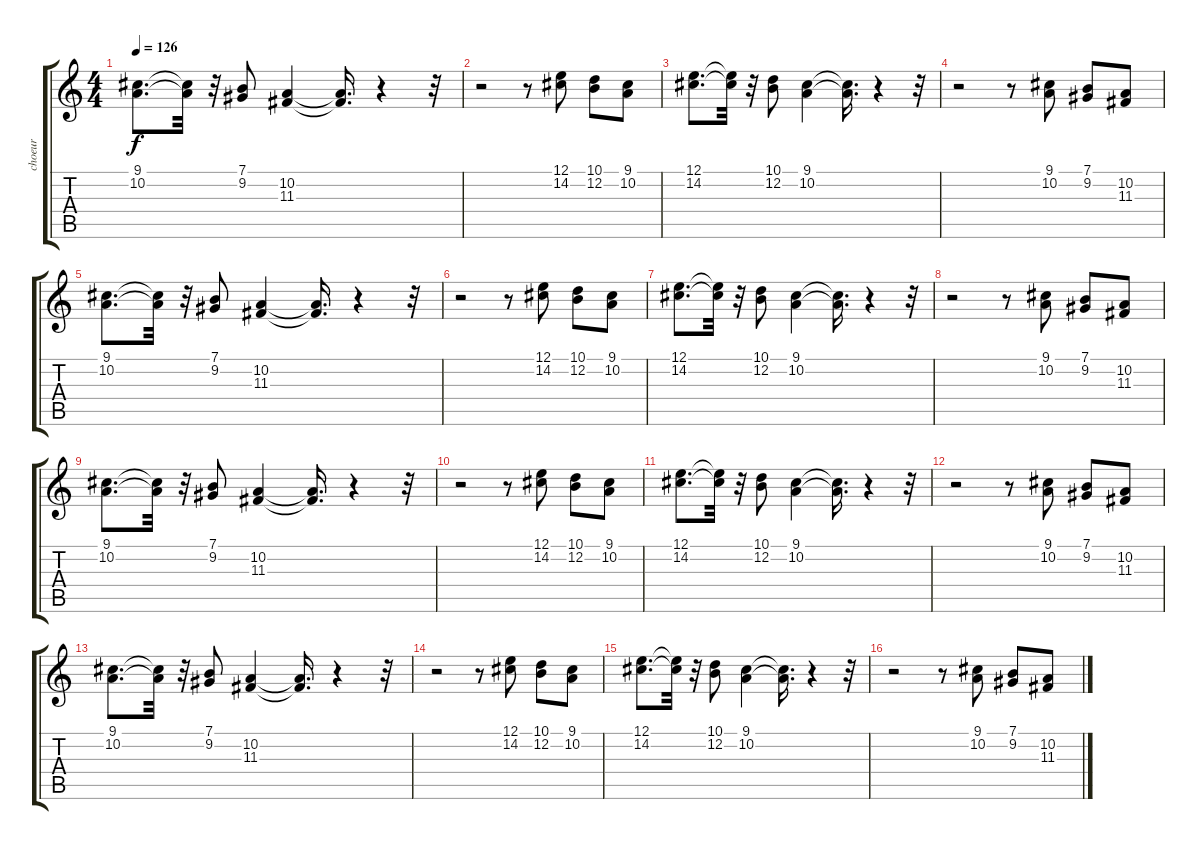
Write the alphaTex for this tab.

\track ("choeur" "choeur") {instrument trombone}
\staff {score tabs}
\tuning (E4 B3 G3 D3 A2 E2) {hide}
\ts (4 4)
\tempo 126
\clef g2
\ks c
(9.1 10.2).8{d dy f} (9.1{t} 10.2{t}).32 r.32 (7.1 9.2).8 (10.2 11.3).4 (10.2{t} 11.3{t}).16{d} r.4 r.32 |
r.2 r.8 (12.1 14.2).8 (10.1 12.2).8 (9.1 10.2).8 |
(12.1 14.2).8{d} (12.1{t} 14.2{t}).32 r.32 (10.1 12.2).8 (9.1 10.2).4 (9.1{t} 10.2{t}).16{d} r.4 r.32 |
r.2 r.8 (9.1 10.2).8 (7.1 9.2).8 (10.2 11.3).8 |
(9.1 10.2).8{d} (9.1{t} 10.2{t}).32 r.32 (7.1 9.2).8 (10.2 11.3).4 (10.2{t} 11.3{t}).16{d} r.4 r.32 |
r.2 r.8 (12.1 14.2).8 (10.1 12.2).8 (9.1 10.2).8 |
(12.1 14.2).8{d} (12.1{t} 14.2{t}).32 r.32 (10.1 12.2).8 (9.1 10.2).4 (9.1{t} 10.2{t}).16{d} r.4 r.32 |
r.2 r.8 (9.1 10.2).8 (7.1 9.2).8 (10.2 11.3).8 |
(9.1 10.2).8{d} (9.1{t} 10.2{t}).32 r.32 (7.1 9.2).8 (10.2 11.3).4 (10.2{t} 11.3{t}).16{d} r.4 r.32 |
r.2 r.8 (12.1 14.2).8 (10.1 12.2).8 (9.1 10.2).8 |
(12.1 14.2).8{d} (12.1{t} 14.2{t}).32 r.32 (10.1 12.2).8 (9.1 10.2).4 (9.1{t} 10.2{t}).16{d} r.4 r.32 |
r.2 r.8 (9.1 10.2).8 (7.1 9.2).8 (10.2 11.3).8 |
(9.1 10.2).8{d} (9.1{t} 10.2{t}).32 r.32 (7.1 9.2).8 (10.2 11.3).4 (10.2{t} 11.3{t}).16{d} r.4 r.32 |
r.2 r.8 (12.1 14.2).8 (10.1 12.2).8 (9.1 10.2).8 |
(12.1 14.2).8{d} (12.1{t} 14.2{t}).32 r.32 (10.1 12.2).8 (9.1 10.2).4 (9.1{t} 10.2{t}).16{d} r.4 r.32 |
r.2 r.8 (9.1 10.2).8 (7.1 9.2).8 (10.2 11.3).8
